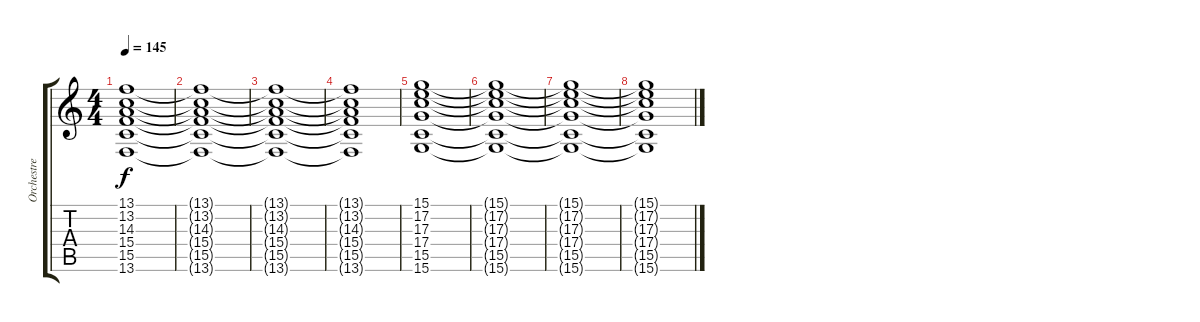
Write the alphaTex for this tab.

\track ("Orchestre" "Orchestre") {instrument stringensemble2}
\staff {score tabs}
\tuning (E4 B3 G3 D3 A2 E2) {hide}
\ts (4 4)
\tempo 145
\clef g2
\ks c
(13.1 13.2 14.3 15.4 15.5 13.6).1{dy f} |
(13.1{t} 13.2{t} 14.3{t} 15.4{t} 15.5{t} 13.6{t}).1 |
(13.1{t} 13.2{t} 14.3{t} 15.4{t} 15.5{t} 13.6{t}).1 |
(13.1{t} 13.2{t} 14.3{t} 15.4{t} 15.5{t} 13.6{t}).1 |
(15.1 17.2 17.3 17.4 15.5 15.6).1 |
(15.1{t} 17.2{t} 17.3{t} 17.4{t} 15.5{t} 15.6{t}).1 |
(15.1{t} 17.2{t} 17.3{t} 17.4{t} 15.5{t} 15.6{t}).1 |
(15.1{t} 17.2{t} 17.3{t} 17.4{t} 15.5{t} 15.6{t}).1
